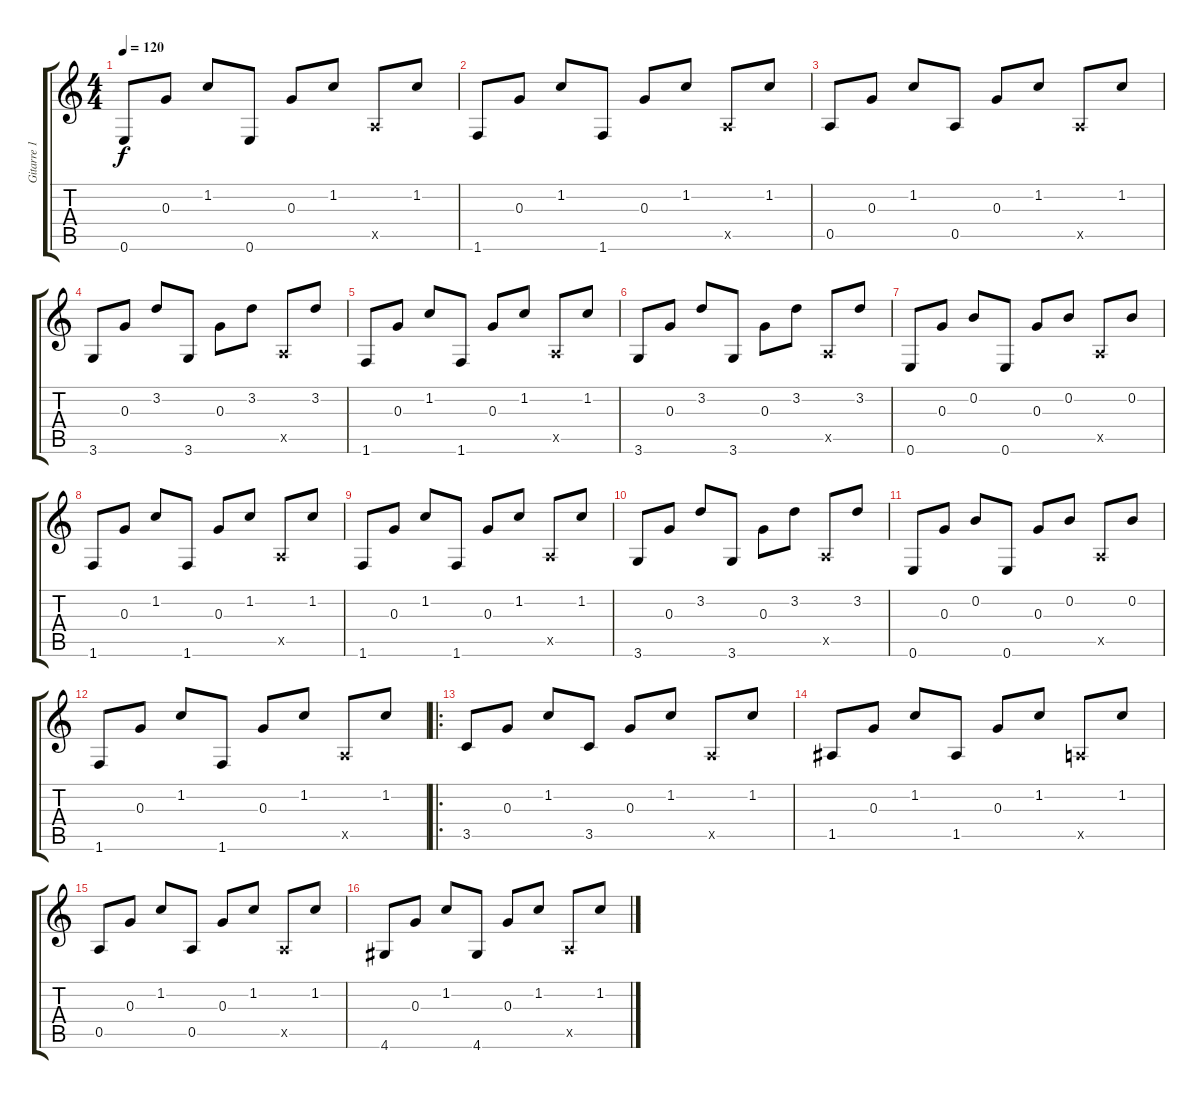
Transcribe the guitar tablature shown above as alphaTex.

\track ("Gitarre 1" "Gitarre 1") {instrument electricguitarjazz}
\staff {score tabs}
\tuning (E4 B3 G3 D3 A2 E2) {hide}
\ts (4 4)
\tempo 120
\clef g2
\ks c
0.6.8{dy f} 0.3.8 1.2.8 0.6.8 0.3.8 1.2.8 0.5{x}.8 1.2.8 |
1.6.8 0.3.8 1.2.8 1.6.8 0.3.8 1.2.8 0.5{x}.8 1.2.8 |
0.5.8 0.3.8 1.2.8 0.5.8 0.3.8 1.2.8 0.5{x}.8 1.2.8 |
3.6.8 0.3.8 3.2.8 3.6.8 0.3.8 3.2.8 0.5{x}.8 3.2.8 |
1.6.8 0.3.8 1.2.8 1.6.8 0.3.8 1.2.8 0.5{x}.8 1.2.8 |
3.6.8 0.3.8 3.2.8 3.6.8 0.3.8 3.2.8 0.5{x}.8 3.2.8 |
0.6.8 0.3.8 0.2.8 0.6.8 0.3.8 0.2.8 0.5{x}.8 0.2.8 |
1.6.8 0.3.8 1.2.8 1.6.8 0.3.8 1.2.8 0.5{x}.8 1.2.8 |
1.6.8 0.3.8 1.2.8 1.6.8 0.3.8 1.2.8 0.5{x}.8 1.2.8 |
3.6.8 0.3.8 3.2.8 3.6.8 0.3.8 3.2.8 0.5{x}.8 3.2.8 |
0.6.8 0.3.8 0.2.8 0.6.8 0.3.8 0.2.8 0.5{x}.8 0.2.8 |
1.6.8 0.3.8 1.2.8 1.6.8 0.3.8 1.2.8 0.5{x}.8 1.2.8 |
\ro
3.5.8 0.3.8 1.2.8 3.5.8 0.3.8 1.2.8 0.5{x}.8 1.2.8 |
1.5.8 0.3.8 1.2.8 1.5.8 0.3.8 1.2.8 0.5{x}.8 1.2.8 |
0.5.8 0.3.8 1.2.8 0.5.8 0.3.8 1.2.8 0.5{x}.8 1.2.8 |
4.6.8 0.3.8 1.2.8 4.6.8 0.3.8 1.2.8 0.5{x}.8 1.2.8
